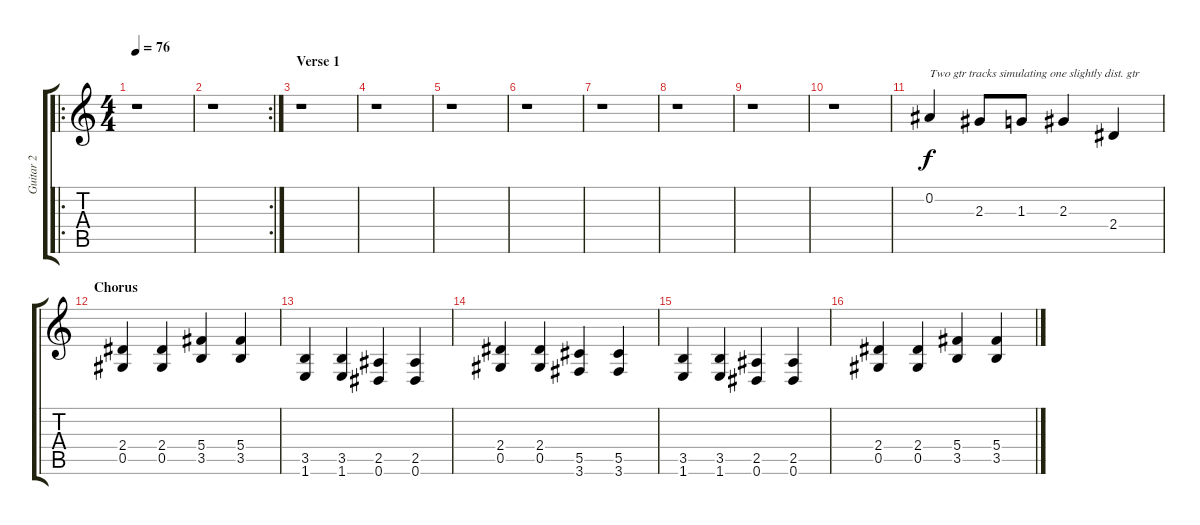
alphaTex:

\track ("Guitar 2" "Guitar 2") {instrument distortionguitar}
\staff {score tabs}
\tuning (Eb4 Bb3 Gb3 Db3 Ab2 Eb2) {hide}
\ro
\ts (4 4)
\tempo 76
\clef g2
\ks c
r.1{dy f instrument distortionguitar} |
\rc 2
r.1 |
\section ("" "Verse 1")
r.1 |
r.1 |
r.1 |
r.1 |
r.1 |
r.1 |
r.1 |
r.1 |
0.2.4{txt "Two gtr tracks simulating one slightly dist. gtr"} 2.3.8 1.3.8 2.3.4 2.4.4 |
\section ("" "Chorus")
(2.4 0.5).4 (2.4 0.5).4 (5.4 3.5).4 (5.4 3.5).4 |
(3.5 1.6).4 (3.5 1.6).4 (2.5 0.6).4 (2.5 0.6).4 |
(2.4 0.5).4 (2.4 0.5).4 (5.5 3.6).4 (5.5 3.6).4 |
(3.5 1.6).4 (3.5 1.6).4 (2.5 0.6).4 (2.5 0.6).4 |
(2.4 0.5).4 (2.4 0.5).4 (5.4 3.5).4 (5.4 3.5).4
